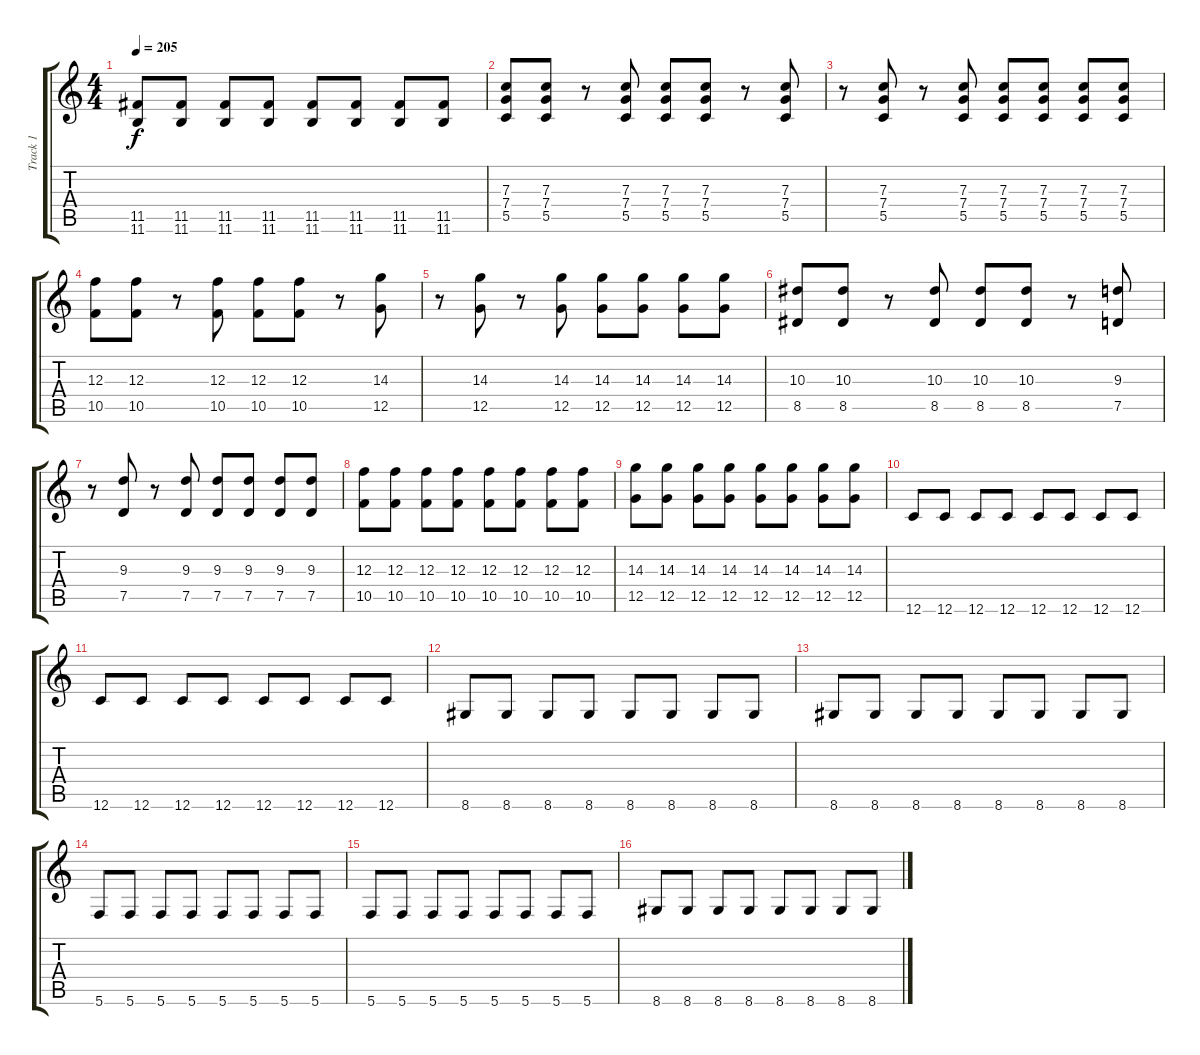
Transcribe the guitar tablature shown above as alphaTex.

\track ("Track 1" "Track 1") {instrument distortionguitar}
\staff {score tabs}
\tuning (D4 A3 F3 C3 G2 C2) {hide}
\ts (4 4)
\tempo 205
\clef g2
\ks c
(11.5 11.6).8{dy f} (11.5 11.6).8 (11.5 11.6).8 (11.5 11.6).8 (11.5 11.6).8 (11.5 11.6).8 (11.5 11.6).8 (11.5 11.6).8 |
(7.3 7.4 5.5).8 (7.3 7.4 5.5).8 r.8 (7.3 7.4 5.5).8 (7.3 7.4 5.5).8 (7.3 7.4 5.5).8 r.8 (7.3 7.4 5.5).8 |
r.8 (7.3 7.4 5.5).8 r.8 (7.3 7.4 5.5).8 (7.3 7.4 5.5).8 (7.3 7.4 5.5).8 (7.3 7.4 5.5).8 (7.3 7.4 5.5).8 |
(12.3 10.5).8 (12.3 10.5).8 r.8 (12.3 10.5).8 (12.3 10.5).8 (12.3 10.5).8 r.8 (14.3 12.5).8 |
r.8 (14.3 12.5).8 r.8 (14.3 12.5).8 (14.3 12.5).8 (14.3 12.5).8 (14.3 12.5).8 (14.3 12.5).8 |
(10.3 8.5).8 (10.3 8.5).8 r.8 (10.3 8.5).8 (10.3 8.5).8 (10.3 8.5).8 r.8 (9.3 7.5).8 |
r.8 (9.3 7.5).8 r.8 (9.3 7.5).8 (9.3 7.5).8 (9.3 7.5).8 (9.3 7.5).8 (9.3 7.5).8 |
(12.3 10.5).8 (12.3 10.5).8 (12.3 10.5).8 (12.3 10.5).8 (12.3 10.5).8 (12.3 10.5).8 (12.3 10.5).8 (12.3 10.5).8 |
(14.3 12.5).8 (14.3 12.5).8 (14.3 12.5).8 (14.3 12.5).8 (14.3 12.5).8 (14.3 12.5).8 (14.3 12.5).8 (14.3 12.5).8 |
12.6.8 12.6.8 12.6.8 12.6.8 12.6.8 12.6.8 12.6.8 12.6.8 |
12.6.8 12.6.8 12.6.8 12.6.8 12.6.8 12.6.8 12.6.8 12.6.8 |
8.6.8 8.6.8 8.6.8 8.6.8 8.6.8 8.6.8 8.6.8 8.6.8 |
8.6.8 8.6.8 8.6.8 8.6.8 8.6.8 8.6.8 8.6.8 8.6.8 |
5.6.8 5.6.8 5.6.8 5.6.8 5.6.8 5.6.8 5.6.8 5.6.8 |
5.6.8 5.6.8 5.6.8 5.6.8 5.6.8 5.6.8 5.6.8 5.6.8 |
8.6.8 8.6.8 8.6.8 8.6.8 8.6.8 8.6.8 8.6.8 8.6.8
